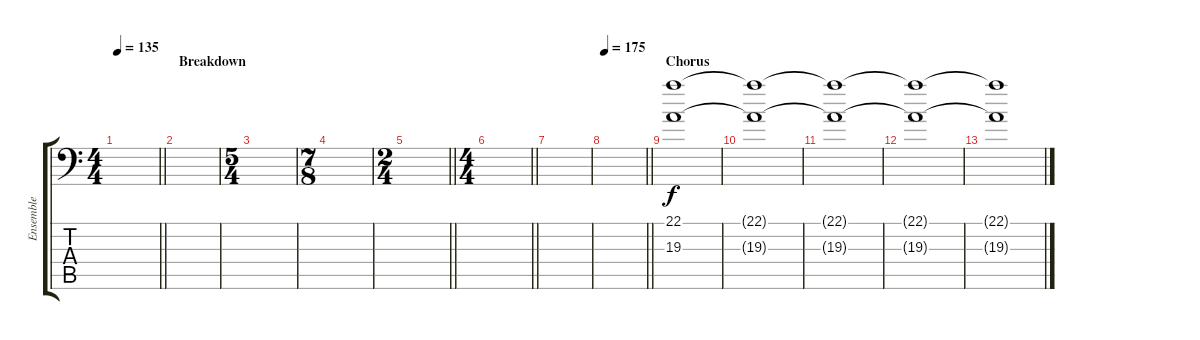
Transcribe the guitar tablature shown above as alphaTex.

\track ("Ensemble" "Ensemble") {instrument stringensemble1}
\staff {score tabs}
\tuning (B3 Gb3 D3 A2 E2 A1) {hide}
\ts (4 4)
\tempo 135
\clef f4
\barLineRight lightlight
\ks c
|
\section ("" "Breakdown")
|
\ts (5 4)
|
\ts (7 8)
|
\ts (2 4)
\barLineRight lightlight
|
\ts (4 4)
\section ("" "")
\barLineRight lightlight
|
|
\tempo 175
\barLineRight lightlight
|
\section ("" "Chorus")
(22.1 19.3).1 |
(22.1{t} 19.3{t}).1 |
(22.1{t} 19.3{t}).1 |
(22.1{t} 19.3{t}).1 |
(22.1{t} 19.3{t}).1
